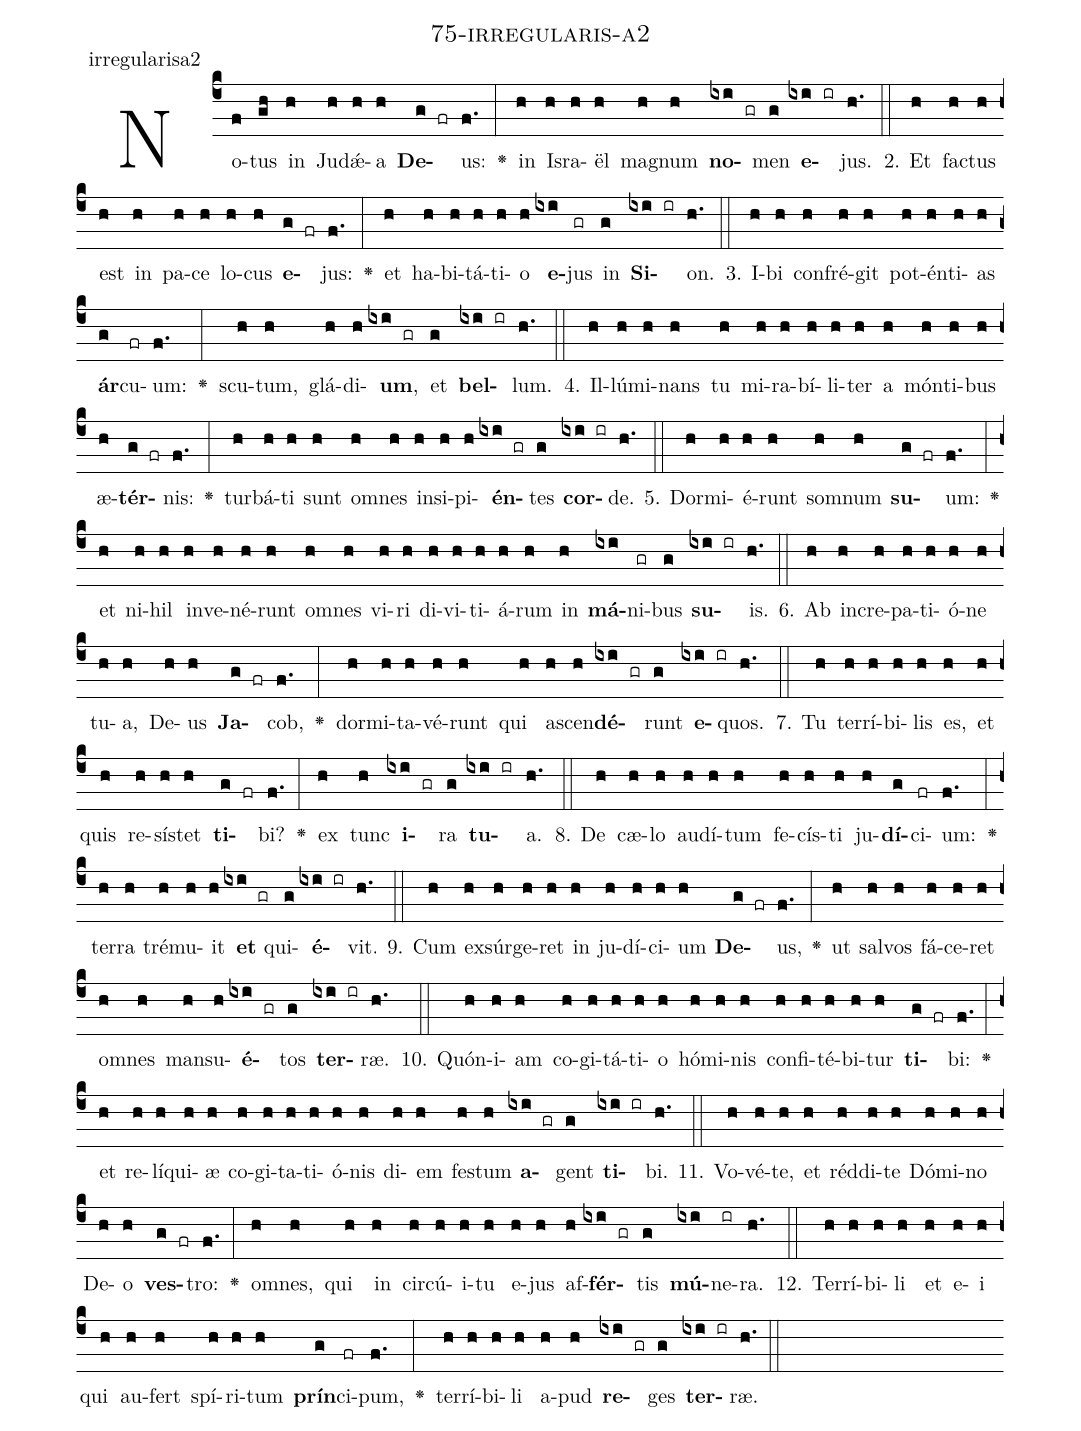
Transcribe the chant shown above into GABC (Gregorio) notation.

name: 75-irregularis-a2;
annotation: irregularisa2;
%%
(c4)No(f)tus(gh) in(h) Ju(h)dǽ(h)a(h) <b>De</b>(g fr)us:(f.) <v>\greheightstar</v>(:) in(h) Is(h)ra(h)ël(h) ma(h)gnum(h) <b>no</b>(ixi gr)men(g) <b>e</b>(ixi ir)jus.(h.) (::)
2. Et(h) fac(h)tus(h) est(h) in(h) pa(h)ce(h) lo(h)cus(h) <b>e</b>(g fr)jus:(f.) <v>\greheightstar</v>(:) et(h) ha(h)bi(h)tá(h)ti(h)o(h) <b>e</b>(ixi)jus(gr) in(g) <b>Si</b>(ixi ir)on.(h.) (::)
3. I(h)bi(h) con(h)fré(h)git(h) pot(h)én(h)ti(h)as(h) <b>ár</b>(g)cu(fr)um:(f.) <v>\greheightstar</v>(:) scu(h)tum,(h) glá(h)di(h)<b>um</b>,(ixi gr) et(g) <b>bel</b>(ixi ir)lum.(h.) (::)
4. Il(h)lú(h)mi(h)nans(h) tu(h) mi(h)ra(h)bí(h)li(h)ter(h) a(h) món(h)ti(h)bus(h) æ(h)<b>tér</b>(g fr)nis:(f.) <v>\greheightstar</v>(:) tur(h)bá(h)ti(h) sunt(h) om(h)nes(h) in(h)si(h)pi(h)<b>én</b>(ixi gr)tes(g) <b>cor</b>(ixi ir)de.(h.) (::)
5. Dor(h)mi(h)é(h)runt(h) som(h)num(h) <b>su</b>(g fr)um:(f.) <v>\greheightstar</v>(:) et(h) ni(h)hil(h) in(h)ve(h)né(h)runt(h) om(h)nes(h) vi(h)ri(h) di(h)vi(h)ti(h)á(h)rum(h) in(h) <b>má</b>(ixi)ni(gr)bus(g) <b>su</b>(ixi ir)is.(h.) (::)
6. Ab(h) in(h)cre(h)pa(h)ti(h)ó(h)ne(h) tu(h)a,(h) De(h)us(h) <b>Ja</b>(g fr)cob,(f.) <v>\greheightstar</v>(:) dor(h)mi(h)ta(h)vé(h)runt(h) qui(h) a(h)scen(h)<b>dé</b>(ixi gr)runt(g) <b>e</b>(ixi ir)quos.(h.) (::)
7. Tu(h) ter(h)rí(h)bi(h)lis(h) es,(h) et(h) quis(h) re(h)sís(h)tet(h) <b>ti</b>(g fr)bi?(f.) <v>\greheightstar</v>(:) ex(h) tunc(h) <b>i</b>(ixi gr)ra(g) <b>tu</b>(ixi ir)a.(h.) (::)
8. De(h) cæ(h)lo(h) au(h)dí(h)tum(h) fe(h)cís(h)ti(h) ju(h)<b>dí</b>(g)ci(fr)um:(f.) <v>\greheightstar</v>(:) ter(h)ra(h) tré(h)mu(h)it(h) <b>et</b>(ixi gr) qui(g)<b>é</b>(ixi ir)vit.(h.) (::)
9. Cum(h) ex(h)súr(h)ge(h)ret(h) in(h) ju(h)dí(h)ci(h)um(h) <b>De</b>(g fr)us,(f.) <v>\greheightstar</v>(:) ut(h) sal(h)vos(h) fá(h)ce(h)ret(h) om(h)nes(h) man(h)su(h)<b>é</b>(ixi gr)tos(g) <b>ter</b>(ixi ir)ræ.(h.) (::)
10. Quón(h)i(h)am(h) co(h)gi(h)tá(h)ti(h)o(h) hó(h)mi(h)nis(h) con(h)fi(h)té(h)bi(h)tur(h) <b>ti</b>(g fr)bi:(f.) <v>\greheightstar</v>(:) et(h) re(h)lí(h)qui(h)æ(h) co(h)gi(h)ta(h)ti(h)ó(h)nis(h) di(h)em(h) fes(h)tum(h) <b>a</b>(ixi gr)gent(g) <b>ti</b>(ixi ir)bi.(h.) (::)
11. Vo(h)vé(h)te,(h) et(h) réd(h)di(h)te(h) Dó(h)mi(h)no(h) De(h)o(h) <b>ves</b>(g fr)tro:(f.) <v>\greheightstar</v>(:) om(h)nes,(h) qui(h) in(h) cir(h)cú(h)i(h)tu(h) e(h)jus(h) af(h)<b>fér</b>(ixi gr)tis(g) <b>mú</b>(ixi)ne(ir)ra.(h.) (::)
12. Ter(h)rí(h)bi(h)li(h) et(h) e(h)i(h) qui(h) au(h)fert(h) spí(h)ri(h)tum(h) <b>prín</b>(g)ci(fr)pum,(f.) <v>\greheightstar</v>(:) ter(h)rí(h)bi(h)li(h) a(h)pud(h) <b>re</b>(ixi gr)ges(g) <b>ter</b>(ixi ir)ræ.(h.) (::)
